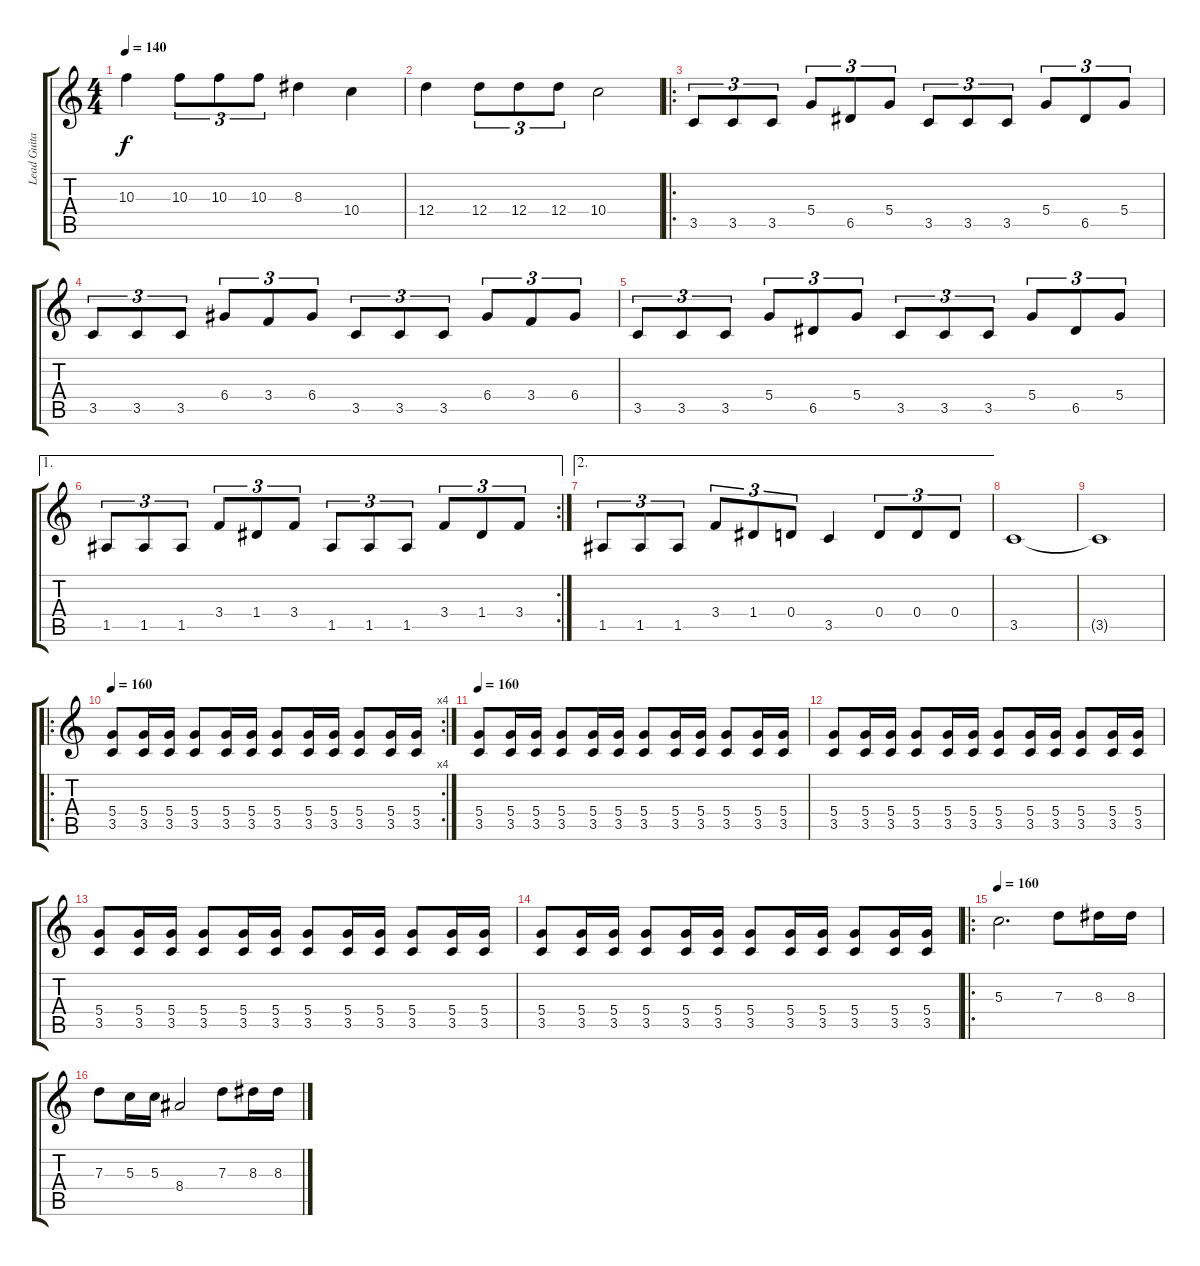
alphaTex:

\track ("Lead Guitar" "Lead Guita") {instrument distortionguitar}
\staff {score tabs}
\tuning (E4 B3 G3 D3 A2 E2) {hide}
\ts (4 4)
\tempo 140
\clef g2
\ks c
10.3.4{dy f} 10.3.8{tu (3 2)} 10.3.8{tu (3 2)} 10.3.8{tu (3 2)} 8.3.4 10.4.4 |
12.4.4 12.4.8{tu (3 2)} 12.4.8{tu (3 2)} 12.4.8{tu (3 2)} 10.4.2 |
\ro
3.5.8{tu (3 2)} 3.5.8{tu (3 2)} 3.5.8{tu (3 2)} 5.4.8{tu (3 2)} 6.5.8{tu (3 2)} 5.4.8{tu (3 2)} 3.5.8{tu (3 2)} 3.5.8{tu (3 2)} 3.5.8{tu (3 2)} 5.4.8{tu (3 2)} 6.5.8{tu (3 2)} 5.4.8{tu (3 2)} |
3.5.8{tu (3 2)} 3.5.8{tu (3 2)} 3.5.8{tu (3 2)} 6.4.8{tu (3 2)} 3.4.8{tu (3 2)} 6.4.8{tu (3 2)} 3.5.8{tu (3 2)} 3.5.8{tu (3 2)} 3.5.8{tu (3 2)} 6.4.8{tu (3 2)} 3.4.8{tu (3 2)} 6.4.8{tu (3 2)} |
3.5.8{tu (3 2)} 3.5.8{tu (3 2)} 3.5.8{tu (3 2)} 5.4.8{tu (3 2)} 6.5.8{tu (3 2)} 5.4.8{tu (3 2)} 3.5.8{tu (3 2)} 3.5.8{tu (3 2)} 3.5.8{tu (3 2)} 5.4.8{tu (3 2)} 6.5.8{tu (3 2)} 5.4.8{tu (3 2)} |
\ae 1
\rc 2
1.5.8{tu (3 2)} 1.5.8{tu (3 2)} 1.5.8{tu (3 2)} 3.4.8{tu (3 2)} 1.4.8{tu (3 2)} 3.4.8{tu (3 2)} 1.5.8{tu (3 2)} 1.5.8{tu (3 2)} 1.5.8{tu (3 2)} 3.4.8{tu (3 2)} 1.4.8{tu (3 2)} 3.4.8{tu (3 2)} |
\ae 2
1.5.8{tu (3 2)} 1.5.8{tu (3 2)} 1.5.8{tu (3 2)} 3.4.8{tu (3 2)} 1.4.8{tu (3 2)} 0.4.8{tu (3 2)} 3.5.4 0.4.8{tu (3 2)} 0.4.8{tu (3 2)} 0.4.8{tu (3 2)} |
3.5.1 |
3.5{t}.1 |
\ro
\rc 4
\tempo 160
(5.4 3.5).8 (5.4 3.5).16 (5.4 3.5).16 (5.4 3.5).8 (5.4 3.5).16 (5.4 3.5).16 (5.4 3.5).8 (5.4 3.5).16 (5.4 3.5).16 (5.4 3.5).8 (5.4 3.5).16 (5.4 3.5).16 |
\tempo 160
(5.4 3.5).8 (5.4 3.5).16 (5.4 3.5).16 (5.4 3.5).8 (5.4 3.5).16 (5.4 3.5).16 (5.4 3.5).8 (5.4 3.5).16 (5.4 3.5).16 (5.4 3.5).8 (5.4 3.5).16 (5.4 3.5).16 |
(5.4 3.5).8 (5.4 3.5).16 (5.4 3.5).16 (5.4 3.5).8 (5.4 3.5).16 (5.4 3.5).16 (5.4 3.5).8 (5.4 3.5).16 (5.4 3.5).16 (5.4 3.5).8 (5.4 3.5).16 (5.4 3.5).16 |
(5.4 3.5).8 (5.4 3.5).16 (5.4 3.5).16 (5.4 3.5).8 (5.4 3.5).16 (5.4 3.5).16 (5.4 3.5).8 (5.4 3.5).16 (5.4 3.5).16 (5.4 3.5).8 (5.4 3.5).16 (5.4 3.5).16 |
(5.4 3.5).8 (5.4 3.5).16 (5.4 3.5).16 (5.4 3.5).8 (5.4 3.5).16 (5.4 3.5).16 (5.4 3.5).8 (5.4 3.5).16 (5.4 3.5).16 (5.4 3.5).8 (5.4 3.5).16 (5.4 3.5).16 |
\ro
\tempo 160
5.3.2{d} 7.3.8 8.3.16 8.3.16 |
7.3.8 5.3.16 5.3.16 8.4.2 7.3.8 8.3.16 8.3.16
